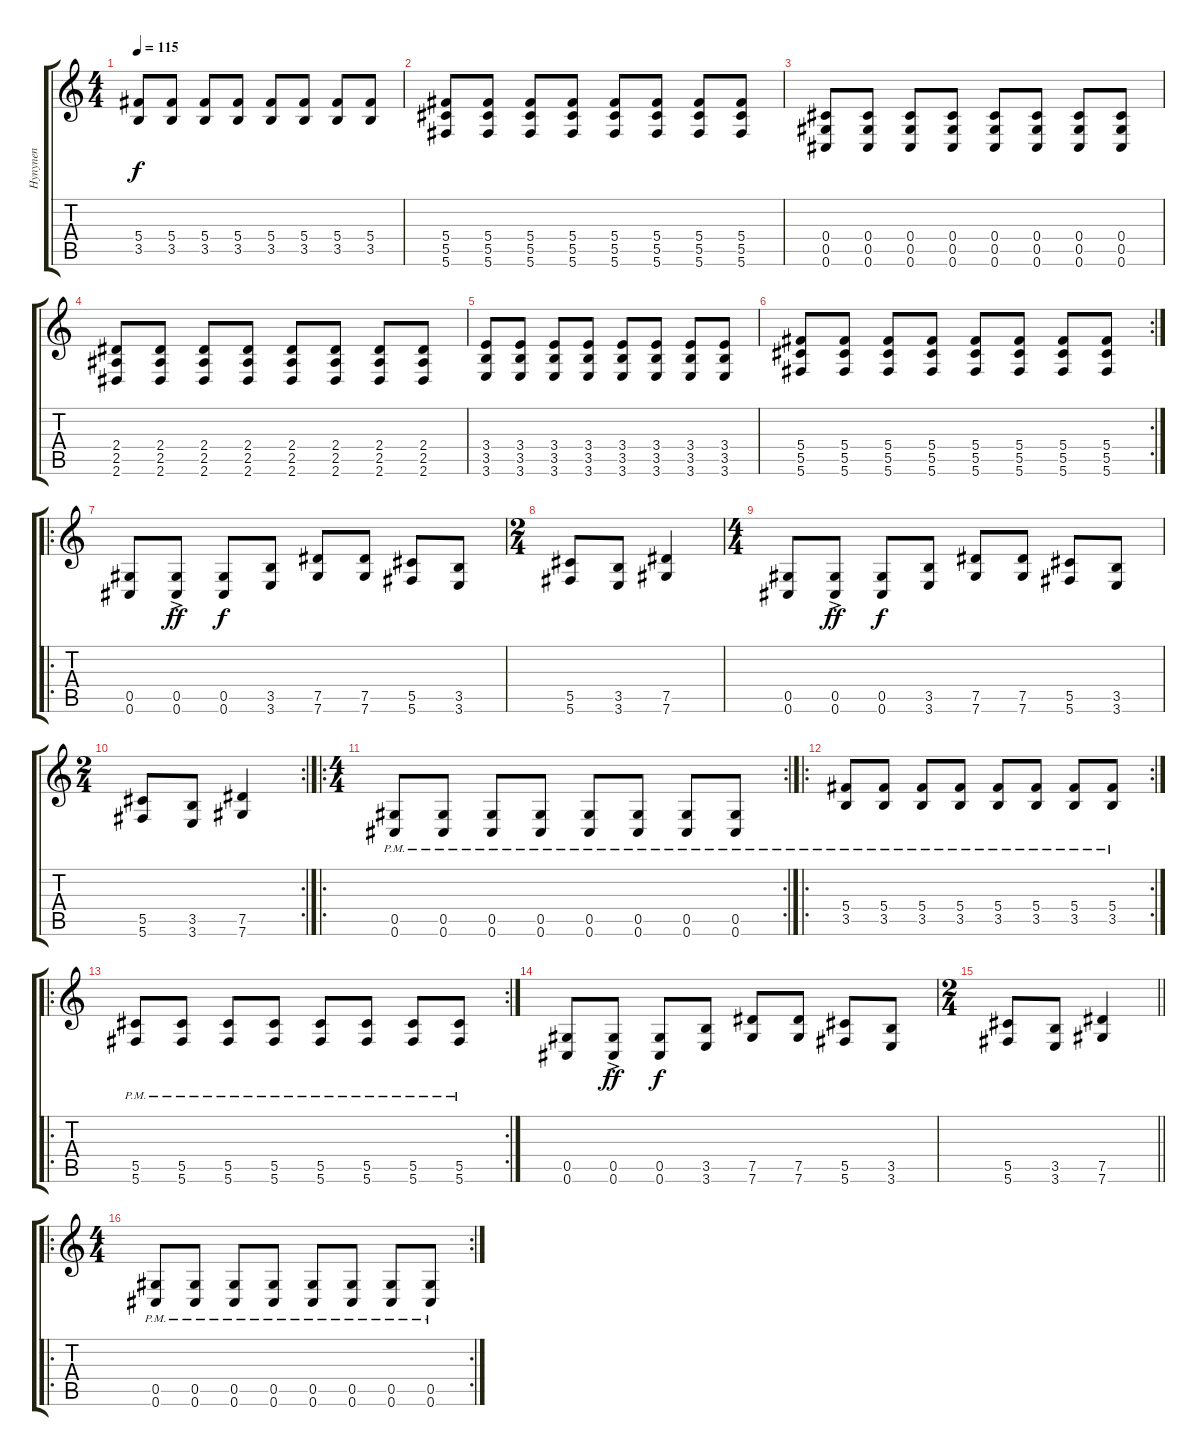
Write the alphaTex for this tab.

\track ("Hynynen" "Hynynen") {instrument distortionguitar}
\staff {score tabs}
\tuning (Eb4 Bb3 Gb3 Db3 Ab2 Db2) {hide}
\ts (4 4)
\tempo 115
\clef g2
\ks c
(5.4 3.5).8{dy f} (5.4 3.5).8 (5.4 3.5).8 (5.4 3.5).8 (5.4 3.5).8 (5.4 3.5).8 (5.4 3.5).8 (5.4 3.5).8 |
(5.4 5.5 5.6).8 (5.4 5.5 5.6).8 (5.4 5.5 5.6).8 (5.4 5.5 5.6).8 (5.4 5.5 5.6).8 (5.4 5.5 5.6).8 (5.4 5.5 5.6).8 (5.4 5.5 5.6).8 |
(0.4 0.5 0.6).8 (0.4 0.5 0.6).8 (0.4 0.5 0.6).8 (0.4 0.5 0.6).8 (0.4 0.5 0.6).8 (0.4 0.5 0.6).8 (0.4 0.5 0.6).8 (0.4 0.5 0.6).8 |
(2.4 2.5 2.6).8 (2.4 2.5 2.6).8 (2.4 2.5 2.6).8 (2.4 2.5 2.6).8 (2.4 2.5 2.6).8 (2.4 2.5 2.6).8 (2.4 2.5 2.6).8 (2.4 2.5 2.6).8 |
(3.4 3.5 3.6).8 (3.4 3.5 3.6).8 (3.4 3.5 3.6).8 (3.4 3.5 3.6).8 (3.4 3.5 3.6).8 (3.4 3.5 3.6).8 (3.4 3.5 3.6).8 (3.4 3.5 3.6).8 |
\rc 2
(5.4 5.5 5.6).8 (5.4 5.5 5.6).8 (5.4 5.5 5.6).8 (5.4 5.5 5.6).8 (5.4 5.5 5.6).8 (5.4 5.5 5.6).8 (5.4 5.5 5.6).8 (5.4 5.5 5.6).8 |
\ro
(0.5 0.6).8 (0.5{ac} 0.6{ac}).8{dy ff} (0.5 0.6).8{dy f} (3.5 3.6).8 (7.5 7.6).8 (7.5 7.6).8 (5.5 5.6).8 (3.5 3.6).8 |
\ts (2 4)
(5.5 5.6).8 (3.5 3.6).8 (7.5 7.6).4 |
\ts (4 4)
(0.5 0.6).8 (0.5{ac} 0.6{ac}).8{dy ff} (0.5 0.6).8{dy f} (3.5 3.6).8 (7.5 7.6).8 (7.5 7.6).8 (5.5 5.6).8 (3.5 3.6).8 |
\rc 2
\ts (2 4)
(5.5 5.6).8 (3.5 3.6).8 (7.5 7.6).4 |
\ro
\rc 2
\ts (4 4)
(0.5{pm} 0.6{pm}).8 (0.5{pm} 0.6{pm}).8 (0.5{pm} 0.6{pm}).8 (0.5{pm} 0.6{pm}).8 (0.5{pm} 0.6{pm}).8 (0.5{pm} 0.6{pm}).8 (0.5{pm} 0.6{pm}).8 (0.5{pm} 0.6{pm}).8 |
\ro
\rc 2
(5.4{pm} 3.5{pm}).8 (5.4{pm} 3.5{pm}).8 (5.4{pm} 3.5{pm}).8 (5.4{pm} 3.5{pm}).8 (5.4{pm} 3.5{pm}).8 (5.4{pm} 3.5{pm}).8 (5.4{pm} 3.5{pm}).8 (5.4{pm} 3.5{pm}).8 |
\ro
\rc 2
(5.5{pm} 5.6{pm}).8 (5.5{pm} 5.6{pm}).8 (5.5{pm} 5.6{pm}).8 (5.5{pm} 5.6{pm}).8 (5.5{pm} 5.6{pm}).8 (5.5{pm} 5.6{pm}).8 (5.5{pm} 5.6{pm}).8 (5.5{pm} 5.6{pm}).8 |
(0.5 0.6).8 (0.5{ac} 0.6{ac}).8{dy ff} (0.5 0.6).8{dy f} (3.5 3.6).8 (7.5 7.6).8 (7.5 7.6).8 (5.5 5.6).8 (3.5 3.6).8 |
\ts (2 4)
\barLineRight lightlight
(5.5 5.6).8 (3.5 3.6).8 (7.5 7.6).4 |
\ro
\rc 2
\ts (4 4)
(0.5{pm} 0.6{pm}).8 (0.5{pm} 0.6{pm}).8 (0.5{pm} 0.6{pm}).8 (0.5{pm} 0.6{pm}).8 (0.5{pm} 0.6{pm}).8 (0.5{pm} 0.6{pm}).8 (0.5{pm} 0.6{pm}).8 (0.5{pm} 0.6{pm}).8
